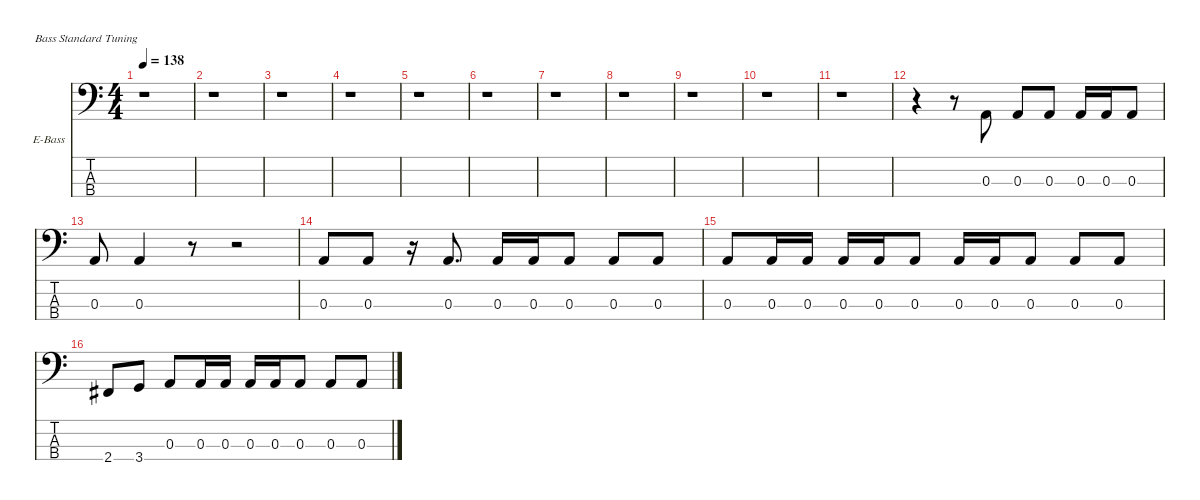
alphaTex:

\hideDynamics
\bracketExtendMode nobrackets
\firstSystemTrackNameOrientation horizontal
\otherSystemsTrackNameOrientation horizontal
\track ("Joe Satriani" "E-Bass") {instrument electricbassfinger}
\staff {score tabs}
\tuning (G2 D2 A1 E1)
\ts (4 4)
\beaming (8 2 2 2 2)
\tempo 138
\clef f4
\ks c
r.1{dy f instrument electricbassfinger beam Down} |
r.1{beam Down} |
r.1{beam Down} |
r.1{beam Down} |
r.1{beam Down} |
r.1{beam Down} |
r.1{beam Down} |
r.1{beam Down} |
r.1{beam Down} |
r.1{beam Down} |
r.1{beam Down} |
r.4{beam Down} r.8{beam Down} 0.3.8{beam Up} 0.3.8{beam Up} 0.3.8{beam Up} 0.3.16{beam Up} 0.3.16{beam Up} 0.3.8{beam Up} |
0.3.8{beam Up} 0.3.4{beam Up} r.8{beam Up} r.2{beam Up} |
0.3.8{beam Up} 0.3.8{beam Up} r.16{beam Up} 0.3.8{d beam Up} 0.3.16{beam Up} 0.3.16{beam Up} 0.3.8{beam Up} 0.3.8{beam Up} 0.3.8{beam Up} |
0.3.8{beam Up} 0.3.16{beam Up} 0.3.16{beam Up} 0.3.16{beam Up} 0.3.16{beam Up} 0.3.8{beam Up} 0.3.16{beam Up} 0.3.16{beam Up} 0.3.8{beam Up} 0.3.8{beam Up} 0.3.8{beam Up} |
2.4{acc #}.8{beam Up} 3.4.8{beam Up} 0.3.8{beam Up} 0.3.16{beam Up} 0.3.16{beam Up} 0.3.16{beam Up} 0.3.16{beam Up} 0.3.8{beam Up} 0.3.8{beam Up} 0.3.8{beam Up}
